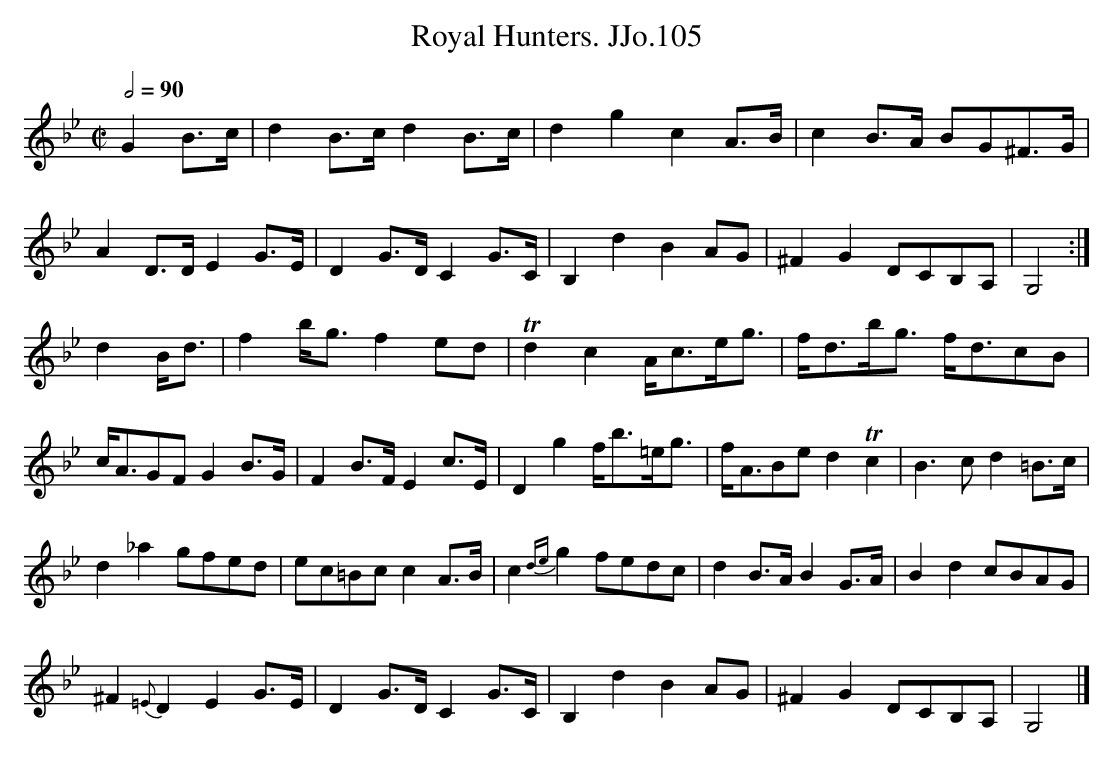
X:1
T:Royal Hunters. JJo.105
M:C|
L:1/8
Q:2/4=90
K:Gm
G2 B>c | d2B>c d2B>c | d2g2 c2A>B | c2B>A BG^F>G |
A2D>D E2G>E |D2G>D C2G>C | B,2d2 B2AG | ^F2G2 DCB,A, | G,4 :|
d2B<d |f2b<g f2ed | Td2c2 A<ce<g | f<db<g f<dcB |
c<AGF G2B>G |F2B>F E2c>E | D2g2 f<b=e<g | f<ABe d2Tc2 | B3c d2 =B>c |
d2 _a2gfed | ec=Bc c2 A>B | c2{de}g2 fedc | d2B>A B2G>A |B2d2 cBAG |
^F2{=E}D2 E2G>E | D2G>D C2G>C | B,2d2 B2AG |^F2G2 DCB,A, | G,4 |]
